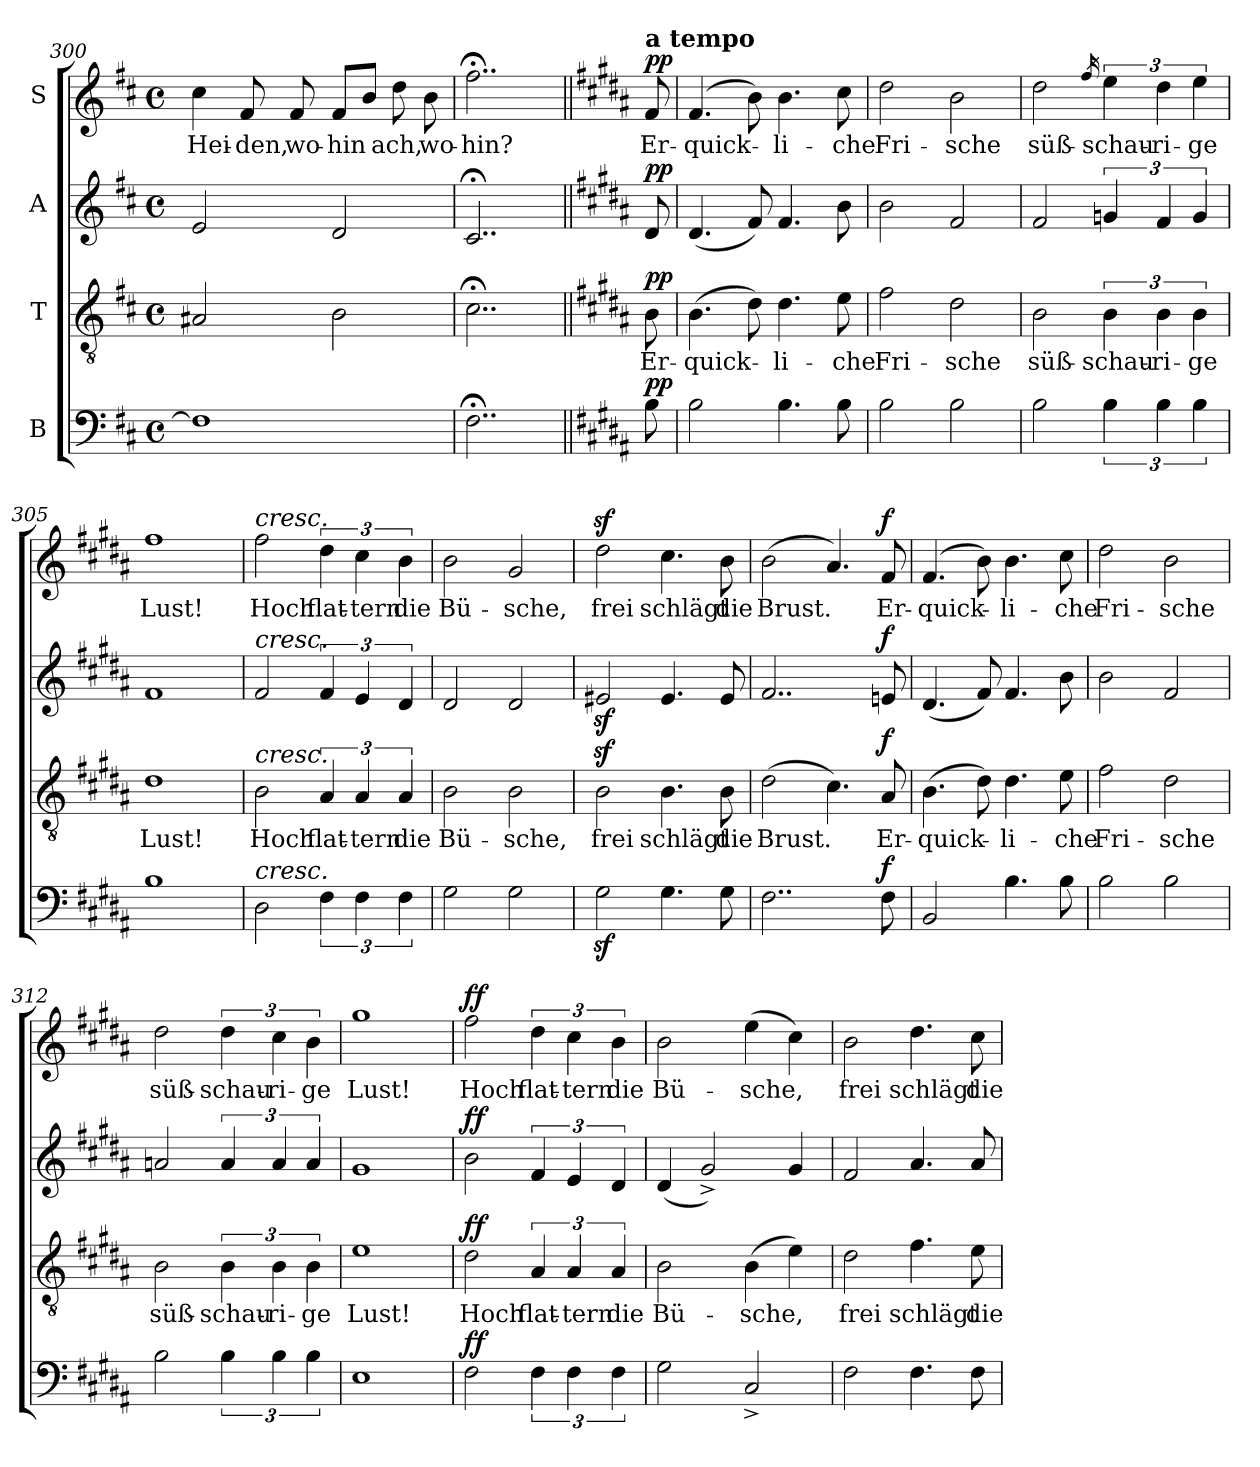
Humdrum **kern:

**kern	**dynam	**kern	**text	**dynam	**kern	**dynam	**kern	**text	**dynam
*part4	*part4	*part3	*part3	*part3	*part2	*part2	*part1	*part1	*part1
*staff4	*staff4	*staff3	*staff3	*staff3	*staff2	*staff2	*staff1	*staff1	*staff1
*I"B	*	*I"T	*	*	*I"A	*	*I"S	*	*
*clefF4	*	*clefGv2	*	*	*clefG2	*	*clefG2	*	*
*k[f#c#]	*	*k[f#c#]	*	*	*k[f#c#]	*	*k[f#c#]	*	*
*M4/4	*	*M4/4	*	*	*M4/4	*	*M4/4	*	*
*met(c)	*	*met(c)	*	*	*met(c)	*	*met(c)	*	*
=300	=300	=300	=300	=300	=300	=300	=300	=300	=300
1F#]	.	2A#X/	.	.	2e/	.	4cc#\	Hei-	.
.	.	.	.	.	.	.	8f#/	den,	.
.	.	.	.	.	.	.	8f#/	wo-	.
.	.	2B\	.	.	2d/	.	8f#/L	hin	.
.	.	.	.	.	.	.	8b/J	.	.
.	.	.	.	.	.	.	8dd\	ach,	.
.	.	.	.	.	.	.	8b\	wo-	.
=301	=301	=301	=301	=301	=301	=301	=301	=301	=301
2..F#;<\	.	2..c#;<\	.	.	2..c#;</	.	2..ff#;<\	hin?	.
!!LO:LB:g=z
=301X7||	=301X7||	=301X7||	=301X7||	=301X7||	=301X7||	=301X7||	=301X7||	=301X7||	=301X7||
*k[f#c#g#d#a#]	*	*k[f#c#g#d#a#]	*	*	*k[f#c#g#d#a#]	*	*k[f#c#g#d#a#]	*	*
!	!	!	!	!	!	!	!LO:TX:a:B:t=a tempo	!	!
!	!LO:DY:a	!	!	!LO:DY:a	!	!LO:DY:a	!	!	!LO:DY:a
8B\	pp	8B\	Er-	pp	8d#/	pp	8f#/	Er-	pp
=302	=302	=302	=302	=302	=302	=302	=302	=302	=302
2B\	.	(4.B\	-quick-	.	(>4.d#/	.	(4.f#/	-quick-	.
.	.	8d#\)	.	.	8f#/)	.	8b\)	.	.
4.B\	.	4.d#\	-li-	.	4.f#/	.	4.b\	-li-	.
8B\	.	8e\	che	.	8b\	.	8cc#\	che	.
=303	=303	=303	=303	=303	=303	=303	=303	=303	=303
2B\	.	2f#\	Fri-	.	2b\	.	2dd#\	Fri-	.
2B\	.	2d#\	-sche	.	2f#/	.	2b\	sche	.
=304	=304	=304	=304	=304	=304	=304	=304	=304	=304
2B\	.	2B\	süß-	.	2f#/	.	2dd#\	süß-	.
.	.	.	.	.	.	.	16qff#/	.	.
6B\	.	6B\	schau-	.	6gn/	.	6ee\	schau-	.
6B\	.	6B\	ri-	.	6f#/	.	6dd#\	ri-	.
6B\	.	6B\	ge	.	6g/	.	6ee\	ge	.
=305	=305	=305	=305	=305	=305	=305	=305	=305	=305
1B	.	1d#	Lust!	.	1f#	.	1ff#	Lust!	.
=306	=306	=306	=306	=306	=306	=306	=306	=306	=306
!	!	!	!	!	!	!	!LO:TX:a:i:t=cresc.	!	!
!	!	!	!	!	!LO:TX:a:i:t=cresc.	!	!	!	!
!	!	!LO:TX:a:i:t=cresc.	!	!	!	!	!	!	!
!LO:TX:a:i:t=cresc.	!	!	!	!	!	!	!	!	!
2D#\	.	2B\	Hoch	.	2f#/	.	2ff#\	Hoch	.
6F#\	.	6A#/	flat-	.	6f#/	.	6dd#\	flat-	.
6F#\	.	6A#/	tern	.	6e/	.	6cc#\	tern	.
6F#\	.	6A#/	die	.	6d#/	.	6b\	die	.
=307	=307	=307	=307	=307	=307	=307	=307	=307	=307
2G#\	.	2B\	Bü-	.	2d#/	.	2b\	Bü-	.
2G#\	.	2B\	sche,	.	2d#/	.	2g#/	sche,	.
!!LO:PB:g=z
=308	=308	=308	=308	=308	=308	=308	=308	=308	=308
2G#z>\	.	2Bz>\	frei	.	2e#Xz>/	.	2dd#z>\	frei	.
4.G#\	.	4.B\	schlägt	.	4.e#/	.	4.cc#\	schlägt	.
8G#\	.	8B\	die	.	8e#/	.	8b\	die	.
=309	=309	=309	=309	=309	=309	=309	=309	=309	=309
2..F#\	.	(2d#\	Brust.	.	2..f#/	.	(2b\	Brust.	.
.	.	4.c#\)	.	.	.	.	4.a#/)	.	.
!	!LO:DY:a	!	!	!LO:DY:a	!	!LO:DY:a	!	!	!LO:DY:a
8F#\	f	8A#/	Er-	f	8en/	f	8f#/	Er-	f
=310	=310	=310	=310	=310	=310	=310	=310	=310	=310
2BB/	.	(4.B\	quick-	.	(>4.d#/	.	(4.f#/	quick-	.
.	.	8d#\)	.	.	8f#/)	.	8b\)	.	.
4.B\	.	4.d#\	li-	.	4.f#/	.	4.b\	li-	.
8B\	.	8e\	che	.	8b\	.	8cc#\	che	.
=311	=311	=311	=311	=311	=311	=311	=311	=311	=311
2B\	.	2f#\	Fri-	.	2b\	.	2dd#\	Fri-	.
2B\	.	2d#\	sche	.	2f#/	.	2b\	sche	.
=312	=312	=312	=312	=312	=312	=312	=312	=312	=312
2B\	.	2B\	süß-	.	2an/	.	2dd#\	süß-	.
6B\	.	6B\	schau-	.	6a/	.	6dd#\	schau-	.
6B\	.	6B\	ri-	.	6a/	.	6cc#\	ri-	.
6B\	.	6B\	ge	.	6a/	.	6b\	ge	.
=313	=313	=313	=313	=313	=313	=313	=313	=313	=313
1E	.	1e	Lust!	.	1g#	.	1gg#	Lust!	.
!!LO:LB:g=z
=314	=314	=314	=314	=314	=314	=314	=314	=314	=314
!	!LO:DY:a	!	!	!LO:DY:a	!	!LO:DY:a	!	!	!LO:DY:a
2F#\	ff	2d#\	Hoch	ff	2b\	ff	2ff#\	Hoch	ff
6F#\	.	6A#/	flat-	.	6f#/	.	6dd#\	flat-	.
6F#\	.	6A#/	tern	.	6e/	.	6cc#\	tern	.
6F#\	.	6A#/	die	.	6d#/	.	6b\	die	.
=315	=315	=315	=315	=315	=315	=315	=315	=315	=315
2G#\	.	2B\	Bü-	.	(4d#/	.	2b\	Bü-	.
.	.	.	.	.	2g#^/)	.	.	.	.
2C#^/	.	(4B\	sche,	.	.	.	(4ee\	sche,	.
.	.	4e\)	.	.	4g#/	.	4cc#\)	.	.
=316	=316	=316	=316	=316	=316	=316	=316	=316	=316
2F#\	.	2d#\	frei	.	2f#/	.	2b\	frei	.
4.F#\	.	4.f#\	schlägt	.	4.a#/	.	4.dd#\	schlägt	.
8F#\	.	8e\	die	.	8a#/	.	8cc#\	die	.
=	=	=	=	=	=	=	=	=	=
*-	*-	*-	*-	*-	*-	*-	*-	*-	*-
